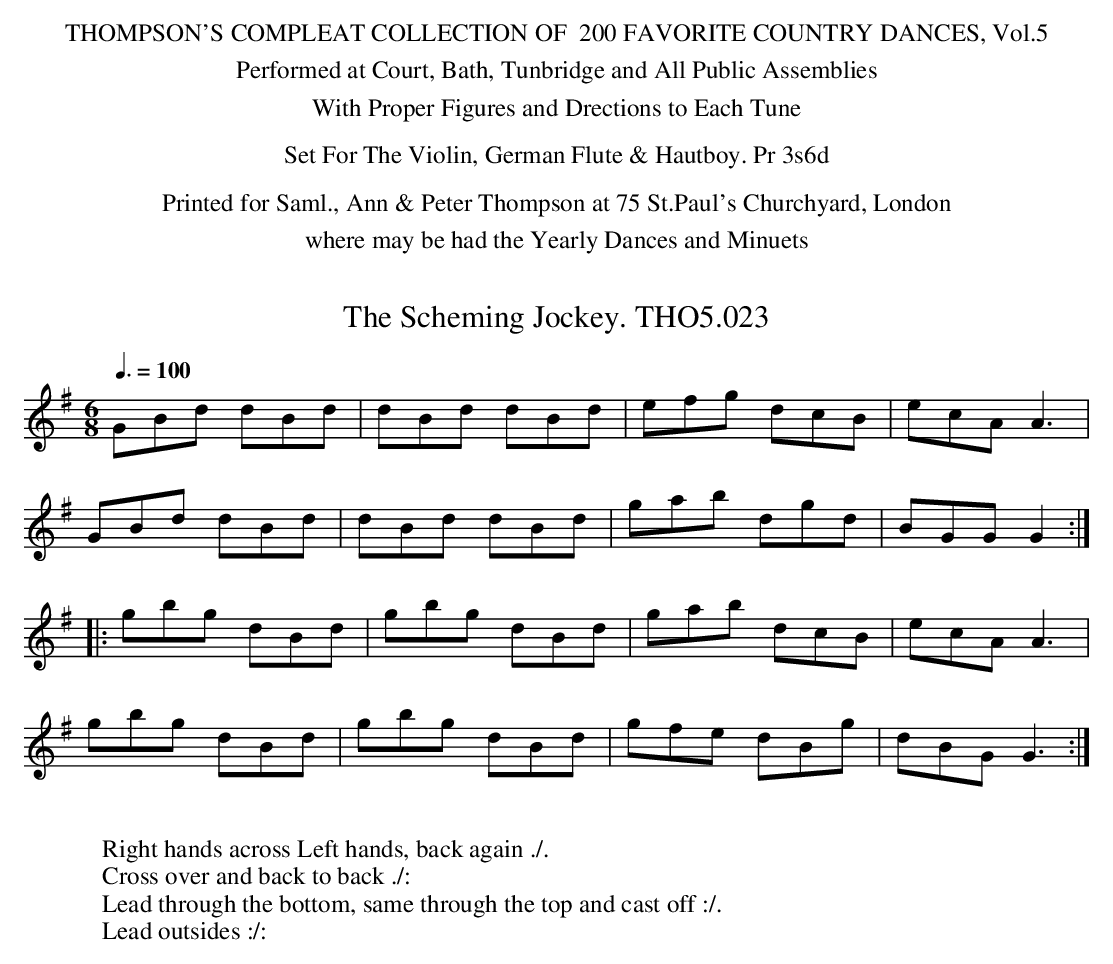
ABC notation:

X:1
T:Scheming Jockey. THO5.023, The
M:6/8
L:1/8
Q:3/8=100
K:G
GBd dBd|dBd dBd|efg dcB|ecA A3|
GBd dBd|dBd dBd|gab dgd|BGG G2:|
|:gbg dBd|gbg dBd|gab dcB|ecA A3|
gbg dBd|gbg dBd|gfe dBg|dBG G3:|
W:
W:Right hands across Left hands, back again ./.
W:Cross over and back to back ./:
W:Lead through the bottom, same through the top and cast off :/.
W:Lead outsides :/:
